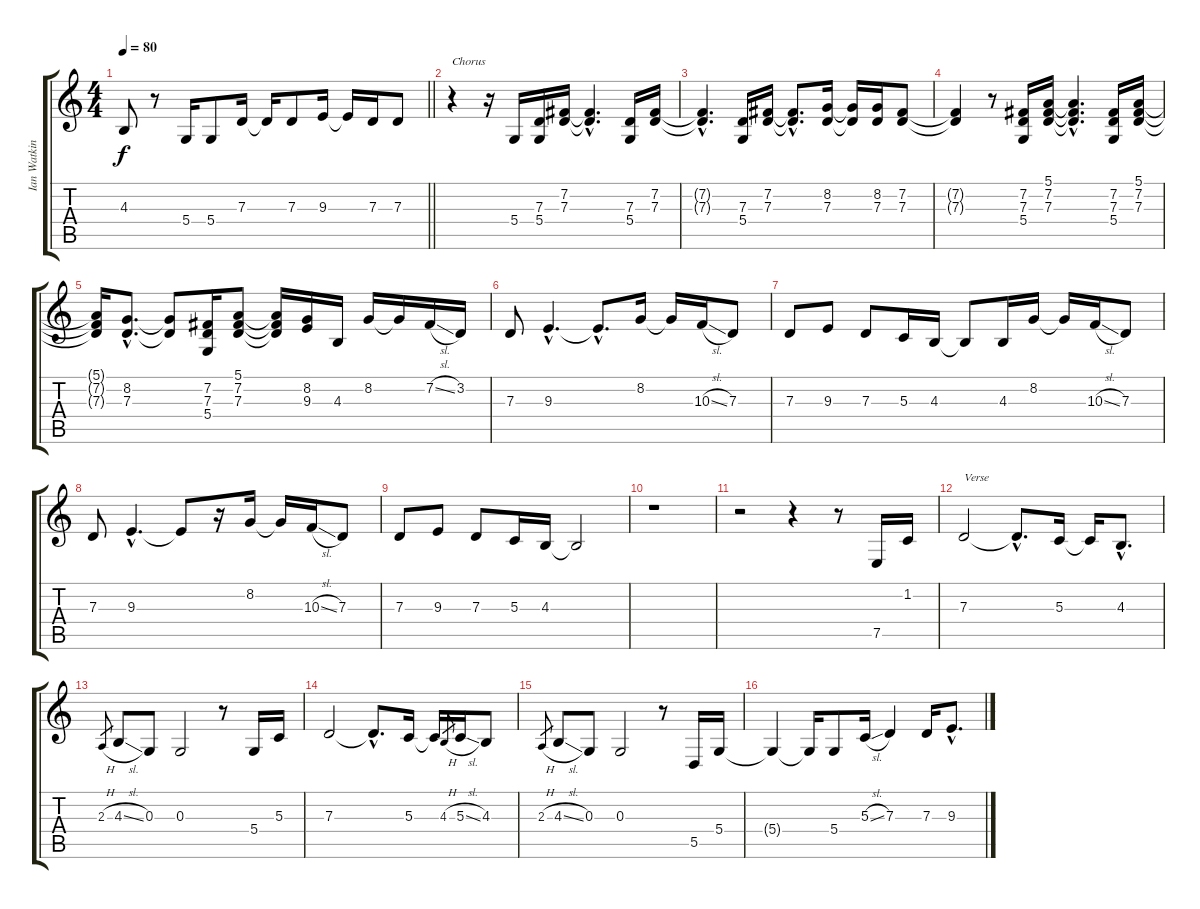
\track ("Ian Watkins | Vocals" "Ian Watkin") {instrument flute}
\staff {score tabs}
\tuning (E4 B3 G3 D3 A2 D2) {hide}
\ts (4 4)
\tempo 80
\clef g2
\barLineRight lightlight
\ks c
4.3{t}.8{dy f} r.8 5.4.16 5.4.8 7.3.16 7.3{t}.16 7.3.8 9.3.16 9.3{t}.16 7.3.16 7.3.8 |
r.4{txt "Chorus" volume 16} r.16 5.4.16 (7.3 5.4).16 (7.2 7.3).16 (7.2{hac t} 7.3{hac t}).4{d} (7.3 5.4).16 (7.2 7.3).16 |
(7.2{hac t} 7.3{hac t}).4{d} (7.3 5.4).16 (7.2 7.3).16 (7.2{hac t} 7.3{hac t}).8{d} (8.2 7.3).16 (8.2{t} 7.3{t}).16 (8.2 7.3).16 (7.2 7.3).8 |
(7.2{t} 7.3{t}).4 r.8 (7.2 7.3 5.4).16 (5.1 7.2 7.3).16 (5.1{hac t} 7.2{hac t} 7.3{hac t}).4{d} (7.2 7.3 5.4).16 (5.1 7.2 7.3).16 |
(5.1{t} 7.2{t} 7.3{t}).16 (8.2{hac} 7.3{hac}).8{d} (8.2{t} 7.3{t}).8 (7.2 7.3 5.4).16 (5.1 7.2 7.3).8 (5.1{t} 7.2{t} 7.3{t}).16 (8.2 9.3).16 4.3.16 8.2.16 8.2{t}.16 7.2{sl}.16 3.2.16 |
7.3.8 9.3{hac}.4{d} 9.3{hac t}.8{d} 8.2.16 8.2{t}.16 10.3{sl}.16 7.3.8 |
7.3.8 9.3.8 7.3.8 5.3.16 4.3.16 4.3{t}.8 4.3.16 8.2.16 8.2{t}.16 10.3{sl}.16 7.3.8 |
7.3.8 9.3{hac}.4{d} 9.3{t}.8 r.16 8.2.16 8.2{t}.16 10.3{sl}.16 7.3.8 |
7.3.8 9.3.8 7.3.8 5.3.16 4.3.16 4.3{t}.2 |
r.1 |
r.2 r.4 r.8 7.5.16 1.2.16 |
7.3.2{txt "Verse"} 7.3{hac t}.8{d} 5.3.16 5.3{t}.16 4.3{hac}.8{d} |
2.3{h}.8{gr} 4.3{sl}.8 0.3.8 0.3.2 r.8 5.4.16 5.3.16 |
7.3.2 7.3{hac t}.8{d} 5.3.16 5.3{t}.16 4.3{h}.8{gr} 5.3{sl}.16 4.3.8 |
2.3{h}.8{gr} 4.3{sl}.8 0.3.8 0.3.2 r.8 5.5.16 5.4.16 |
5.4{t}.4 5.4{t}.16 5.4.8 5.3{sl}.16 7.3.4 7.3.16 9.3{hac}.8{d}
